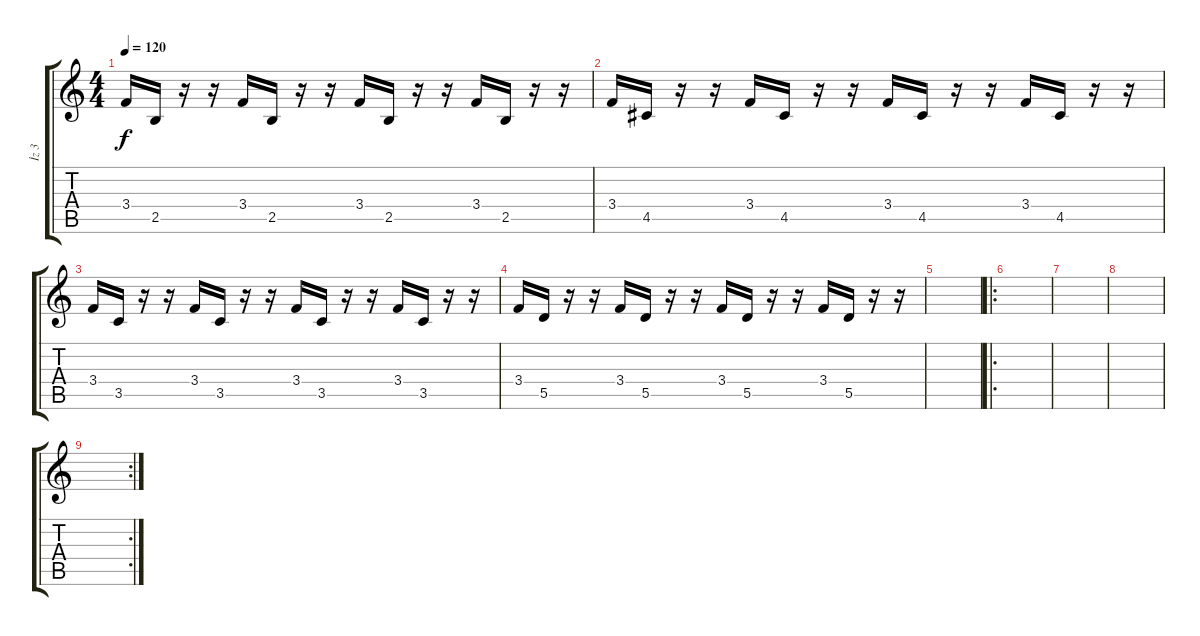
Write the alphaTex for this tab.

\track ("İz 3" "İz 3") {instrument electricguitarclean}
\staff {score tabs}
\tuning (E4 B3 G3 D3 A2 E2) {hide}
\ts (4 4)
\tempo 120
\clef g2
\ks c
3.4.16{dy f} 2.5.16 r.16 r.16 3.4.16 2.5.16 r.16 r.16 3.4.16 2.5.16 r.16 r.16 3.4.16 2.5.16 r.16 r.16 |
3.4.16 4.5.16 r.16 r.16 3.4.16 4.5.16 r.16 r.16 3.4.16 4.5.16 r.16 r.16 3.4.16 4.5.16 r.16 r.16 |
3.4.16 3.5.16 r.16 r.16 3.4.16 3.5.16 r.16 r.16 3.4.16 3.5.16 r.16 r.16 3.4.16 3.5.16 r.16 r.16 |
3.4.16 5.5.16 r.16 r.16 3.4.16 5.5.16 r.16 r.16 3.4.16 5.5.16 r.16 r.16 3.4.16 5.5.16 r.16 r.16 |
|
\ro
|
|
|
\rc 2
